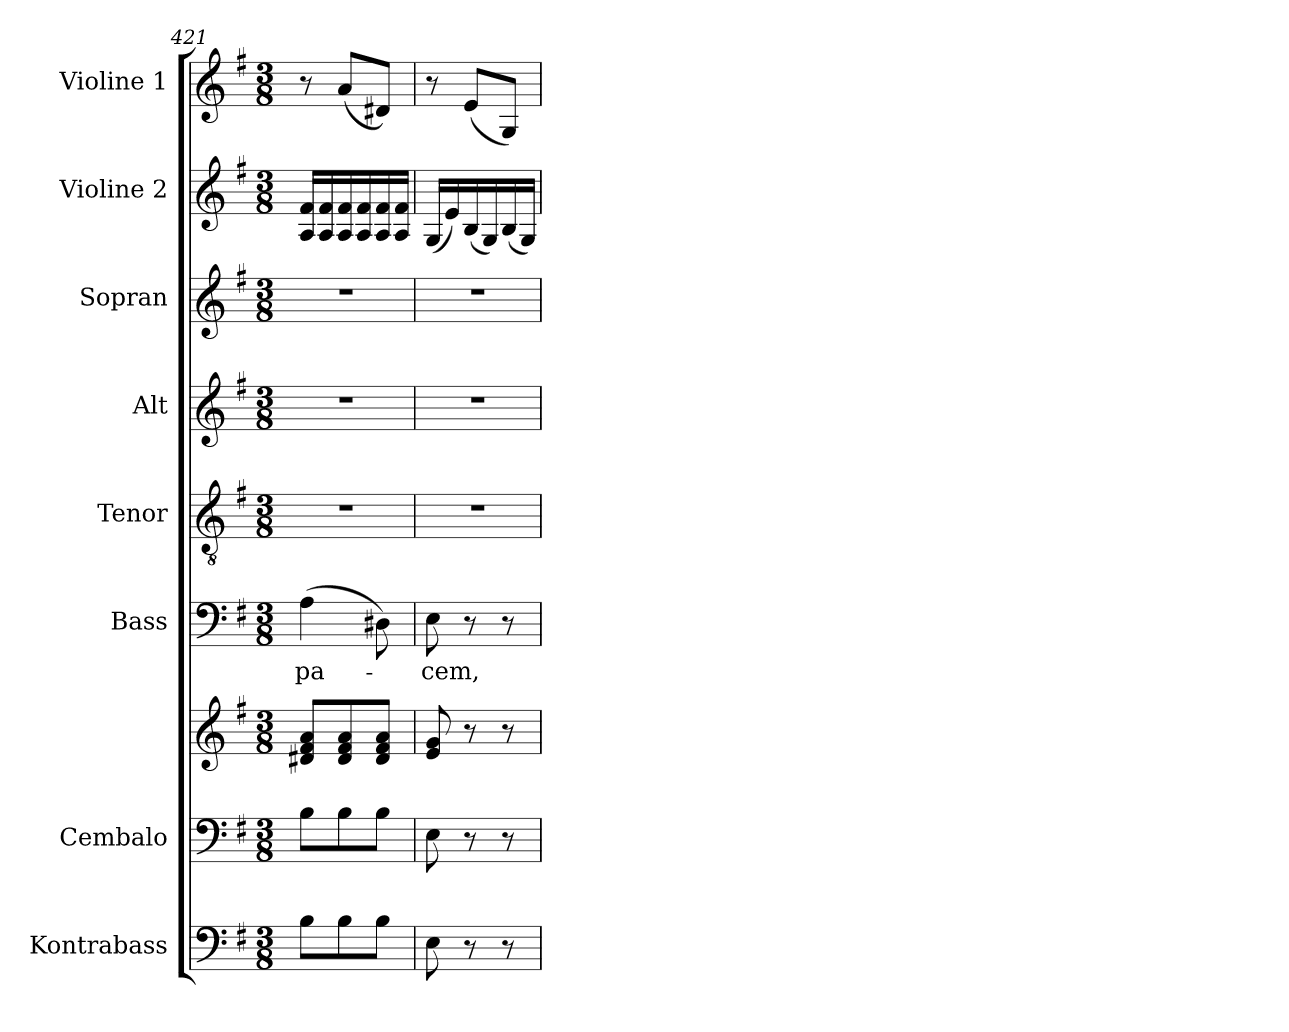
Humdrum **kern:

**kern	**kern	**kern	**kern	**text	**kern	**kern	**kern	**kern	**kern
*part8	*part7	*part7	*part6	*part6	*part5	*part4	*part3	*part2	*part1
*staff9	*staff8	*staff7	*staff6	*staff6	*staff5	*staff4	*staff3	*staff2	*staff1
*I"Kontrabass	*I"Cembalo	*	*I"Bass	*	*I"Tenor	*I"Alt	*I"Sopran	*I"Violine 2	*I"Violine 1
*I'Kb.	*I'Cemb.	*	*I'B.	*	*I'T.	*I'A.	*I'S.	*I'Vl. 2	*I'Vl. 1
!!LO:PB:g=z
*clefF4	*clefF4	*clefG2	*clefF4	*	*clefGv2	*clefG2	*clefG2	*clefG2	*clefG2
*ITrd7c12	*	*	*	*	*	*	*	*	*
*k[f#]	*k[f#]	*k[f#]	*k[f#]	*	*k[f#]	*k[f#]	*k[f#]	*k[f#]	*k[f#]
*G:	*G:	*G:	*G:	*	*G:	*G:	*G:	*G:	*G:
*M3/8	*M3/8	*M3/8	*M3/8	*	*M3/8	*M3/8	*M3/8	*M3/8	*M3/8
=421	=421	=421	=421	=421	=421	=421	=421	=421	=421
!	!	!	!	!LO:LY:b	!	!	!	!	!
8BB\L	8B\L	8d#X/ 8f#/ 8a/L	(>4A\	pa-	4.r	4.r	4.r	16A/ 16f#/LL	8r
.	.	.	.	.	.	.	.	16A/ 16f#/	.
8BB\	8B\	8d#/ 8f#/ 8a/	.	.	.	.	.	16A/ 16f#/	(<8a/L
.	.	.	.	.	.	.	.	16A/ 16f#/	.
8BB\J	8B\J	8d#/ 8f#/ 8a/J	8D#X\)	.	.	.	.	16A/ 16f#/	8d#X/J)
.	.	.	.	.	.	.	.	16A/ 16f#/JJ	.
=422	=422	=422	=422	=422	=422	=422	=422	=422	=422
!	!	!	!	!LO:LY:b	!	!	!	!	!
8EE\	8E\	8e/ 8g/	8E\	-cem,	4.r	4.r	4.r	(<16G/LL	8r
.	.	.	.	.	.	.	.	16e/)	.
8r	8r	8r	8r	.	.	.	.	(<16B/	(<8e/L
.	.	.	.	.	.	.	.	16G/)	.
8r	8r	8r	8r	.	.	.	.	(<16B/	8G/J)
.	.	.	.	.	.	.	.	16G/JJ)	.
=	=	=	=	=	=	=	=	=	=
*-	*-	*-	*-	*-	*-	*-	*-	*-	*-
